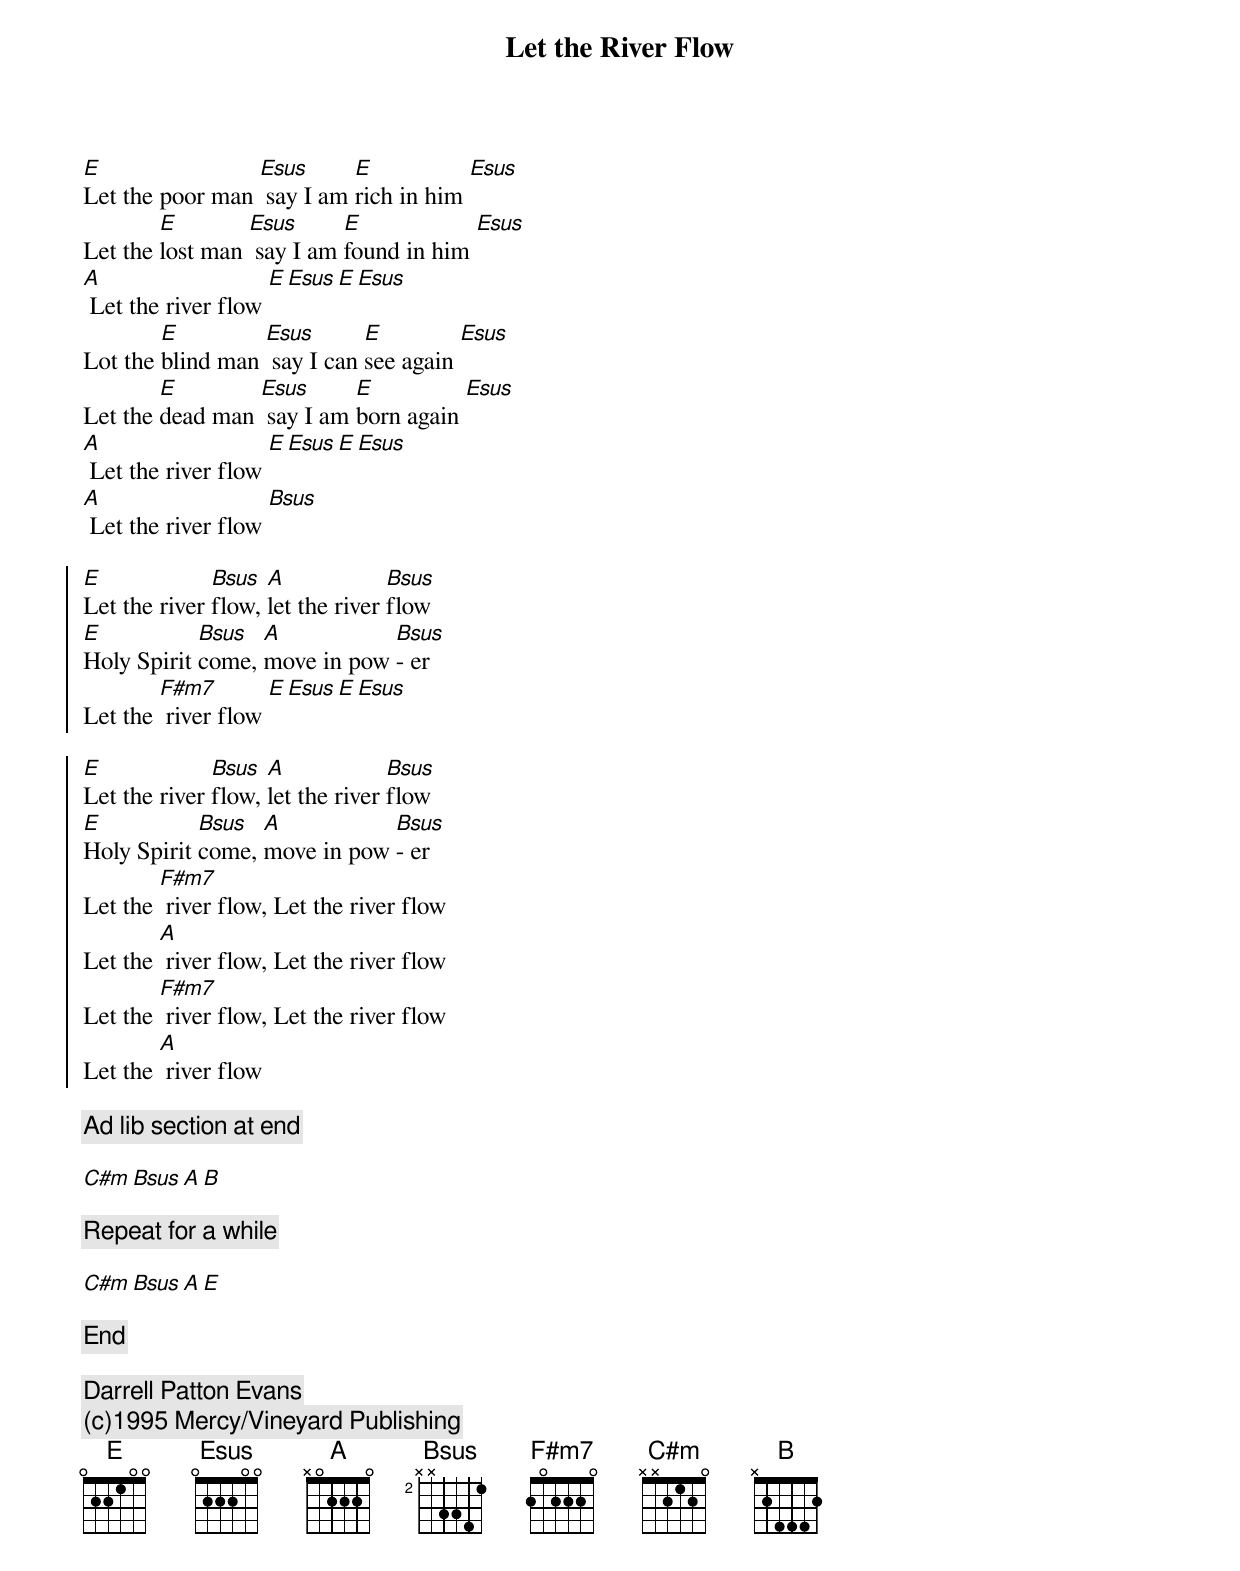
{t:Let the River Flow}
[E]Let the poor man [Esus] say I am [E]rich in him [Esus]
Let the [E]lost man [Esus] say I am [E]found in him [Esus]
[A] Let the river flow [E][Esus][E][Esus]
Lot the [E]blind man [Esus] say I can [E]see again [Esus]
Let the [E]dead man [Esus] say I am [E]born again [Esus]
[A] Let the river flow [E][Esus][E][Esus]
[A] Let the river flow [Bsus]

{soc}
[E]Let the river [Bsus]flow, [A]let the river [Bsus]flow
[E]Holy Spirit [Bsus]come, [A]move in pow [Bsus]- er
Let the [F#m7] river flow [E][Esus][E][Esus]
{eoc}

{soc}
[E]Let the river [Bsus]flow, [A]let the river [Bsus]flow
[E]Holy Spirit [Bsus]come, [A]move in pow [Bsus]- er
Let the [F#m7] river flow, Let the river flow
Let the [A] river flow, Let the river flow
Let the [F#m7] river flow, Let the river flow
Let the [A] river flow
{eoc}

{c:Ad lib section at end}

[C#m][Bsus][A][B]

{c:Repeat for a while}

[C#m][Bsus][A][E]

{c:End}

{c:Darrell Patton Evans}
{c:(c)1995 Mercy/Vineyard Publishing}
